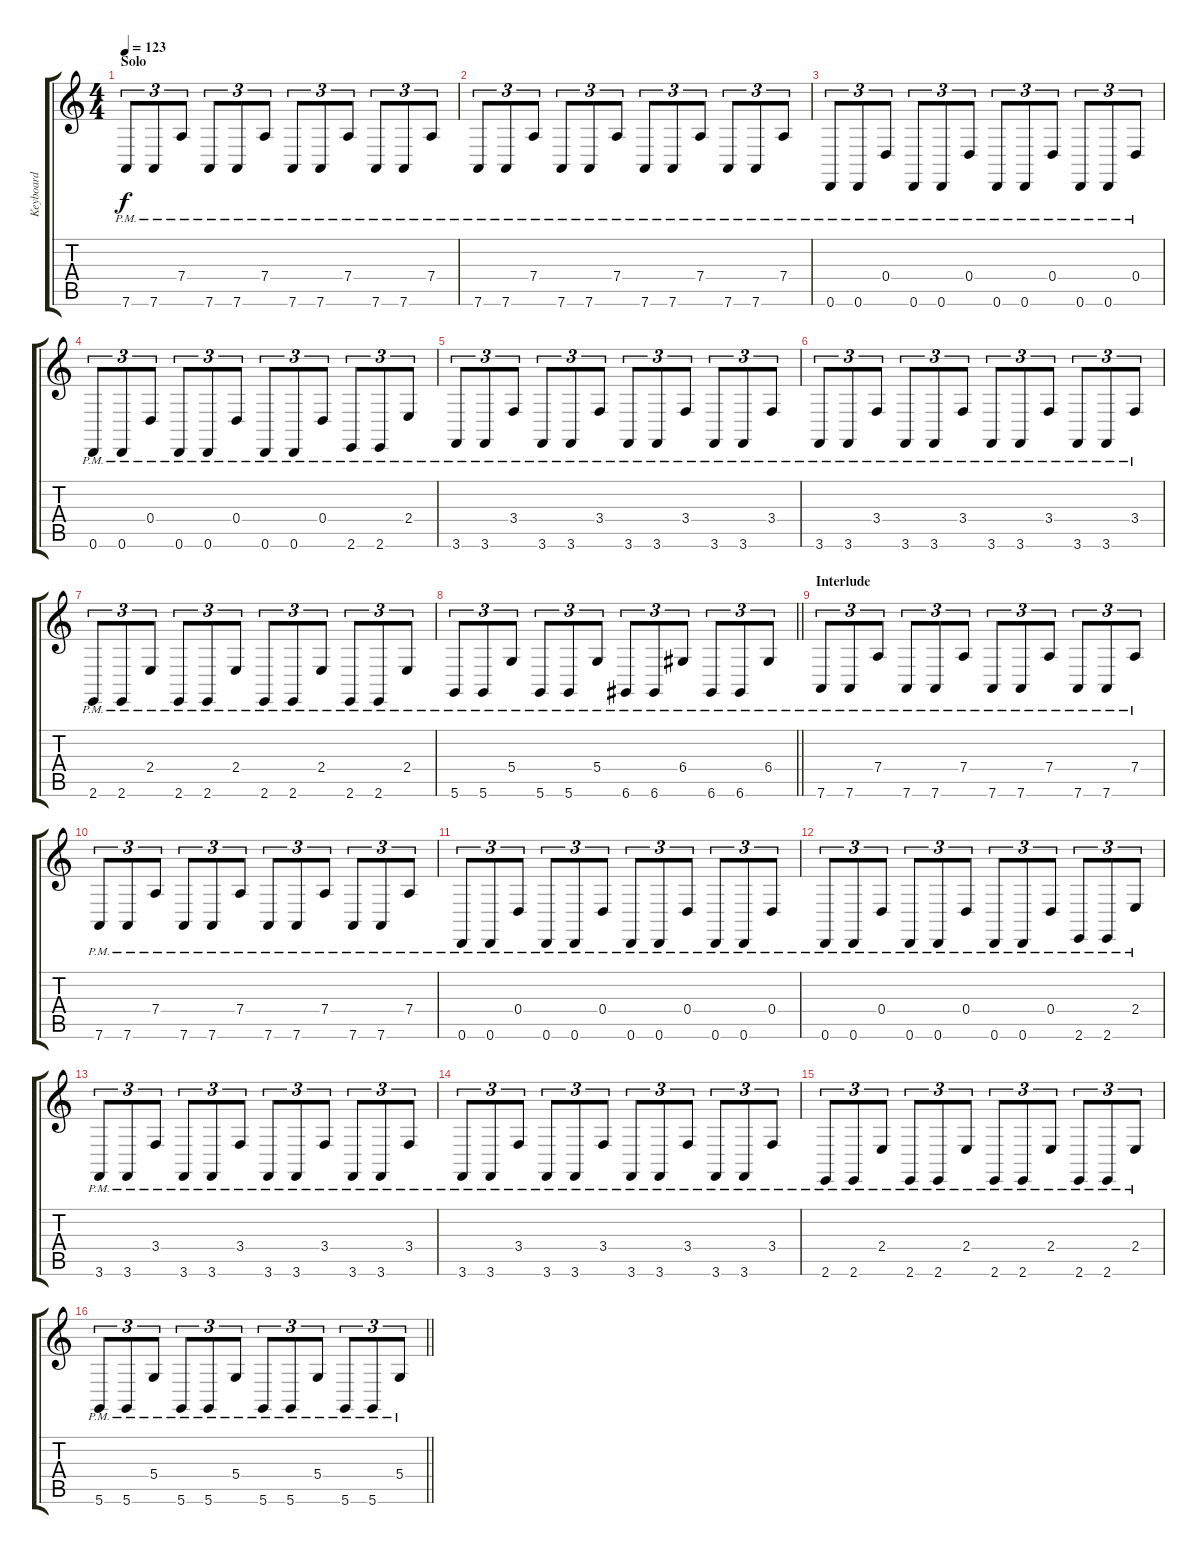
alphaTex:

\track ("Keyboard" "Keyboard") {instrument lead2sawtooth}
\staff {score tabs}
\tuning (E4 B3 G3 D3 A2 D2) {hide}
\ts (4 4)
\section ("" "Solo")
\tempo 123
\clef g2
\ks c
7.6{pm}.8{tu (3 2) dy f volume 16} 7.6{pm}.8{tu (3 2)} 7.4{pm}.8{tu (3 2)} 7.6{pm}.8{tu (3 2)} 7.6{pm}.8{tu (3 2)} 7.4{pm}.8{tu (3 2)} 7.6{pm}.8{tu (3 2)} 7.6{pm}.8{tu (3 2)} 7.4{pm}.8{tu (3 2)} 7.6{pm}.8{tu (3 2)} 7.6{pm}.8{tu (3 2)} 7.4{pm}.8{tu (3 2)} |
7.6{pm}.8{tu (3 2)} 7.6{pm}.8{tu (3 2)} 7.4{pm}.8{tu (3 2)} 7.6{pm}.8{tu (3 2)} 7.6{pm}.8{tu (3 2)} 7.4{pm}.8{tu (3 2)} 7.6{pm}.8{tu (3 2)} 7.6{pm}.8{tu (3 2)} 7.4{pm}.8{tu (3 2)} 7.6{pm}.8{tu (3 2)} 7.6{pm}.8{tu (3 2)} 7.4{pm}.8{tu (3 2)} |
0.6{pm}.8{tu (3 2)} 0.6{pm}.8{tu (3 2)} 0.4{pm}.8{tu (3 2)} 0.6{pm}.8{tu (3 2)} 0.6{pm}.8{tu (3 2)} 0.4{pm}.8{tu (3 2)} 0.6{pm}.8{tu (3 2)} 0.6{pm}.8{tu (3 2)} 0.4{pm}.8{tu (3 2)} 0.6{pm}.8{tu (3 2)} 0.6{pm}.8{tu (3 2)} 0.4{pm}.8{tu (3 2)} |
0.6{pm}.8{tu (3 2)} 0.6{pm}.8{tu (3 2)} 0.4{pm}.8{tu (3 2)} 0.6{pm}.8{tu (3 2)} 0.6{pm}.8{tu (3 2)} 0.4{pm}.8{tu (3 2)} 0.6{pm}.8{tu (3 2)} 0.6{pm}.8{tu (3 2)} 0.4{pm}.8{tu (3 2)} 2.6{pm}.8{tu (3 2)} 2.6{pm}.8{tu (3 2)} 2.4{pm}.8{tu (3 2)} |
3.6{pm}.8{tu (3 2)} 3.6{pm}.8{tu (3 2)} 3.4{pm}.8{tu (3 2)} 3.6{pm}.8{tu (3 2)} 3.6{pm}.8{tu (3 2)} 3.4{pm}.8{tu (3 2)} 3.6{pm}.8{tu (3 2)} 3.6{pm}.8{tu (3 2)} 3.4{pm}.8{tu (3 2)} 3.6{pm}.8{tu (3 2)} 3.6{pm}.8{tu (3 2)} 3.4{pm}.8{tu (3 2)} |
3.6{pm}.8{tu (3 2)} 3.6{pm}.8{tu (3 2)} 3.4{pm}.8{tu (3 2)} 3.6{pm}.8{tu (3 2)} 3.6{pm}.8{tu (3 2)} 3.4{pm}.8{tu (3 2)} 3.6{pm}.8{tu (3 2)} 3.6{pm}.8{tu (3 2)} 3.4{pm}.8{tu (3 2)} 3.6{pm}.8{tu (3 2)} 3.6{pm}.8{tu (3 2)} 3.4{pm}.8{tu (3 2)} |
2.6{pm}.8{tu (3 2)} 2.6{pm}.8{tu (3 2)} 2.4{pm}.8{tu (3 2)} 2.6{pm}.8{tu (3 2)} 2.6{pm}.8{tu (3 2)} 2.4{pm}.8{tu (3 2)} 2.6{pm}.8{tu (3 2)} 2.6{pm}.8{tu (3 2)} 2.4{pm}.8{tu (3 2)} 2.6{pm}.8{tu (3 2)} 2.6{pm}.8{tu (3 2)} 2.4{pm}.8{tu (3 2)} |
\barLineRight lightlight
5.6{pm}.8{tu (3 2)} 5.6{pm}.8{tu (3 2)} 5.4{pm}.8{tu (3 2)} 5.6{pm}.8{tu (3 2)} 5.6{pm}.8{tu (3 2)} 5.4{pm}.8{tu (3 2)} 6.6{pm}.8{tu (3 2)} 6.6{pm}.8{tu (3 2)} 6.4{pm}.8{tu (3 2)} 6.6{pm}.8{tu (3 2)} 6.6{pm}.8{tu (3 2)} 6.4{pm}.8{tu (3 2)} |
\section ("" "Interlude")
7.6{pm}.8{tu (3 2) volume 10} 7.6{pm}.8{tu (3 2)} 7.4{pm}.8{tu (3 2)} 7.6{pm}.8{tu (3 2)} 7.6{pm}.8{tu (3 2)} 7.4{pm}.8{tu (3 2)} 7.6{pm}.8{tu (3 2)} 7.6{pm}.8{tu (3 2)} 7.4{pm}.8{tu (3 2)} 7.6{pm}.8{tu (3 2)} 7.6{pm}.8{tu (3 2)} 7.4{pm}.8{tu (3 2)} |
7.6{pm}.8{tu (3 2)} 7.6{pm}.8{tu (3 2)} 7.4{pm}.8{tu (3 2)} 7.6{pm}.8{tu (3 2)} 7.6{pm}.8{tu (3 2)} 7.4{pm}.8{tu (3 2)} 7.6{pm}.8{tu (3 2)} 7.6{pm}.8{tu (3 2)} 7.4{pm}.8{tu (3 2)} 7.6{pm}.8{tu (3 2)} 7.6{pm}.8{tu (3 2)} 7.4{pm}.8{tu (3 2)} |
0.6{pm}.8{tu (3 2)} 0.6{pm}.8{tu (3 2)} 0.4{pm}.8{tu (3 2)} 0.6{pm}.8{tu (3 2)} 0.6{pm}.8{tu (3 2)} 0.4{pm}.8{tu (3 2)} 0.6{pm}.8{tu (3 2)} 0.6{pm}.8{tu (3 2)} 0.4{pm}.8{tu (3 2)} 0.6{pm}.8{tu (3 2)} 0.6{pm}.8{tu (3 2)} 0.4{pm}.8{tu (3 2)} |
0.6{pm}.8{tu (3 2)} 0.6{pm}.8{tu (3 2)} 0.4{pm}.8{tu (3 2)} 0.6{pm}.8{tu (3 2)} 0.6{pm}.8{tu (3 2)} 0.4{pm}.8{tu (3 2)} 0.6{pm}.8{tu (3 2)} 0.6{pm}.8{tu (3 2)} 0.4{pm}.8{tu (3 2)} 2.6{pm}.8{tu (3 2)} 2.6{pm}.8{tu (3 2)} 2.4{pm}.8{tu (3 2)} |
3.6{pm}.8{tu (3 2)} 3.6{pm}.8{tu (3 2)} 3.4{pm}.8{tu (3 2)} 3.6{pm}.8{tu (3 2)} 3.6{pm}.8{tu (3 2)} 3.4{pm}.8{tu (3 2)} 3.6{pm}.8{tu (3 2)} 3.6{pm}.8{tu (3 2)} 3.4{pm}.8{tu (3 2)} 3.6{pm}.8{tu (3 2)} 3.6{pm}.8{tu (3 2)} 3.4{pm}.8{tu (3 2)} |
3.6{pm}.8{tu (3 2)} 3.6{pm}.8{tu (3 2)} 3.4{pm}.8{tu (3 2)} 3.6{pm}.8{tu (3 2)} 3.6{pm}.8{tu (3 2)} 3.4{pm}.8{tu (3 2)} 3.6{pm}.8{tu (3 2)} 3.6{pm}.8{tu (3 2)} 3.4{pm}.8{tu (3 2)} 3.6{pm}.8{tu (3 2)} 3.6{pm}.8{tu (3 2)} 3.4{pm}.8{tu (3 2)} |
2.6{pm}.8{tu (3 2)} 2.6{pm}.8{tu (3 2)} 2.4{pm}.8{tu (3 2)} 2.6{pm}.8{tu (3 2)} 2.6{pm}.8{tu (3 2)} 2.4{pm}.8{tu (3 2)} 2.6{pm}.8{tu (3 2)} 2.6{pm}.8{tu (3 2)} 2.4{pm}.8{tu (3 2)} 2.6{pm}.8{tu (3 2)} 2.6{pm}.8{tu (3 2)} 2.4{pm}.8{tu (3 2)} |
\barLineRight lightlight
5.6{pm}.8{tu (3 2)} 5.6{pm}.8{tu (3 2)} 5.4{pm}.8{tu (3 2)} 5.6{pm}.8{tu (3 2)} 5.6{pm}.8{tu (3 2)} 5.4{pm}.8{tu (3 2)} 5.6{pm}.8{tu (3 2)} 5.6{pm}.8{tu (3 2)} 5.4{pm}.8{tu (3 2)} 5.6{pm}.8{tu (3 2)} 5.6{pm}.8{tu (3 2)} 5.4{pm}.8{tu (3 2)}
